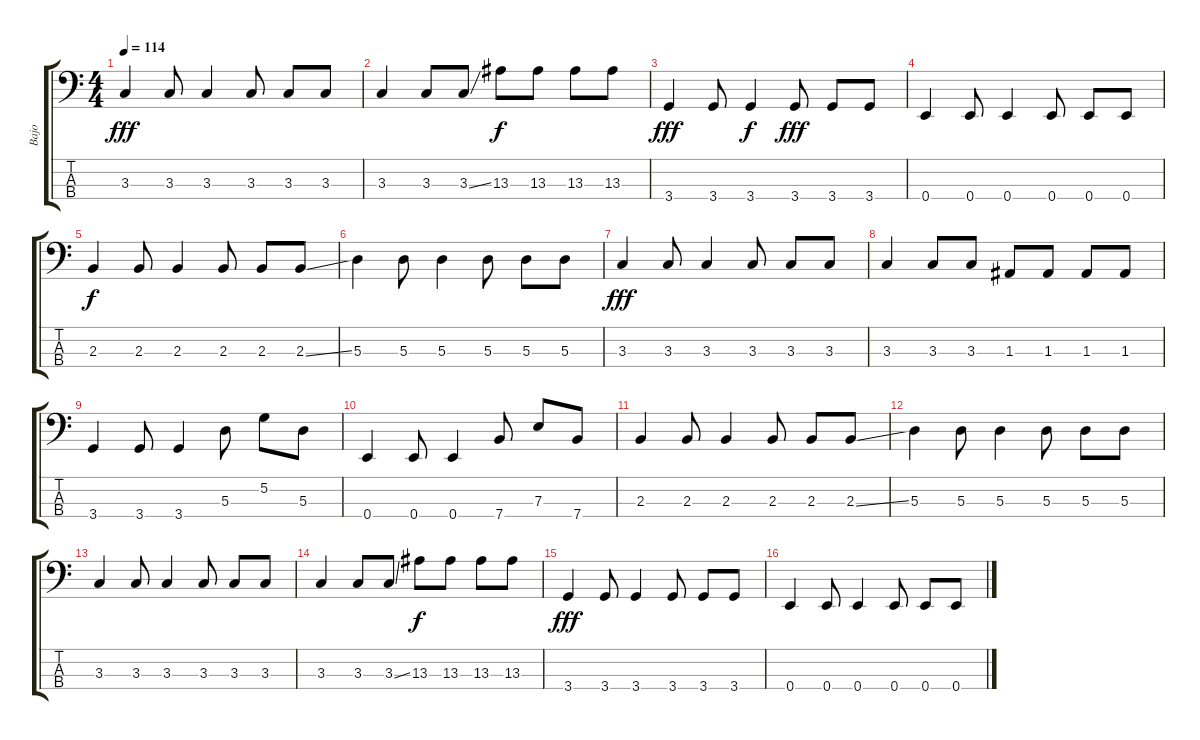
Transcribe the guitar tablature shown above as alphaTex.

\track ("Bajo" "Bajo") {instrument electricbassfinger}
\staff {score tabs}
\tuning (G2 D2 A1 E1) {hide}
\ts (4 4)
\tempo 114
\clef f4
\ks c
3.3.4{dy fff} 3.3.8 3.3.4 3.3.8 3.3.8 3.3.8 |
3.3.4 3.3.8 3.3{ss}.8 13.3.8{dy f} 13.3.8 13.3.8 13.3.8 |
3.4.4{dy fff volume 16} 3.4.8 3.4.4{dy f} 3.4.8{dy fff} 3.4.8 3.4.8 |
0.4.4 0.4.8 0.4.4 0.4.8 0.4.8 0.4.8 |
2.3.4{dy f} 2.3.8 2.3.4 2.3.8 2.3.8 2.3{ss}.8 |
5.3.4 5.3.8 5.3.4 5.3.8 5.3.8 5.3.8 |
3.3.4{dy fff} 3.3.8 3.3.4 3.3.8 3.3.8 3.3.8 |
3.3.4 3.3.8 3.3.8 1.3.8 1.3.8 1.3.8 1.3.8 |
3.4.4{volume 16} 3.4.8 3.4.4 5.3.8 5.2.8 5.3.8 |
0.4.4 0.4.8 0.4.4 7.4.8 7.3.8 7.4.8 |
2.3.4 2.3.8 2.3.4 2.3.8 2.3.8 2.3{ss}.8 |
5.3.4 5.3.8 5.3.4 5.3.8 5.3.8 5.3.8 |
3.3.4 3.3.8 3.3.4 3.3.8 3.3.8 3.3.8 |
3.3.4 3.3.8 3.3{ss}.8 13.3.8{dy f} 13.3.8 13.3.8 13.3.8 |
3.4.4{dy fff volume 16} 3.4.8 3.4.4 3.4.8 3.4.8 3.4.8 |
0.4.4 0.4.8 0.4.4 0.4.8 0.4.8 0.4.8
